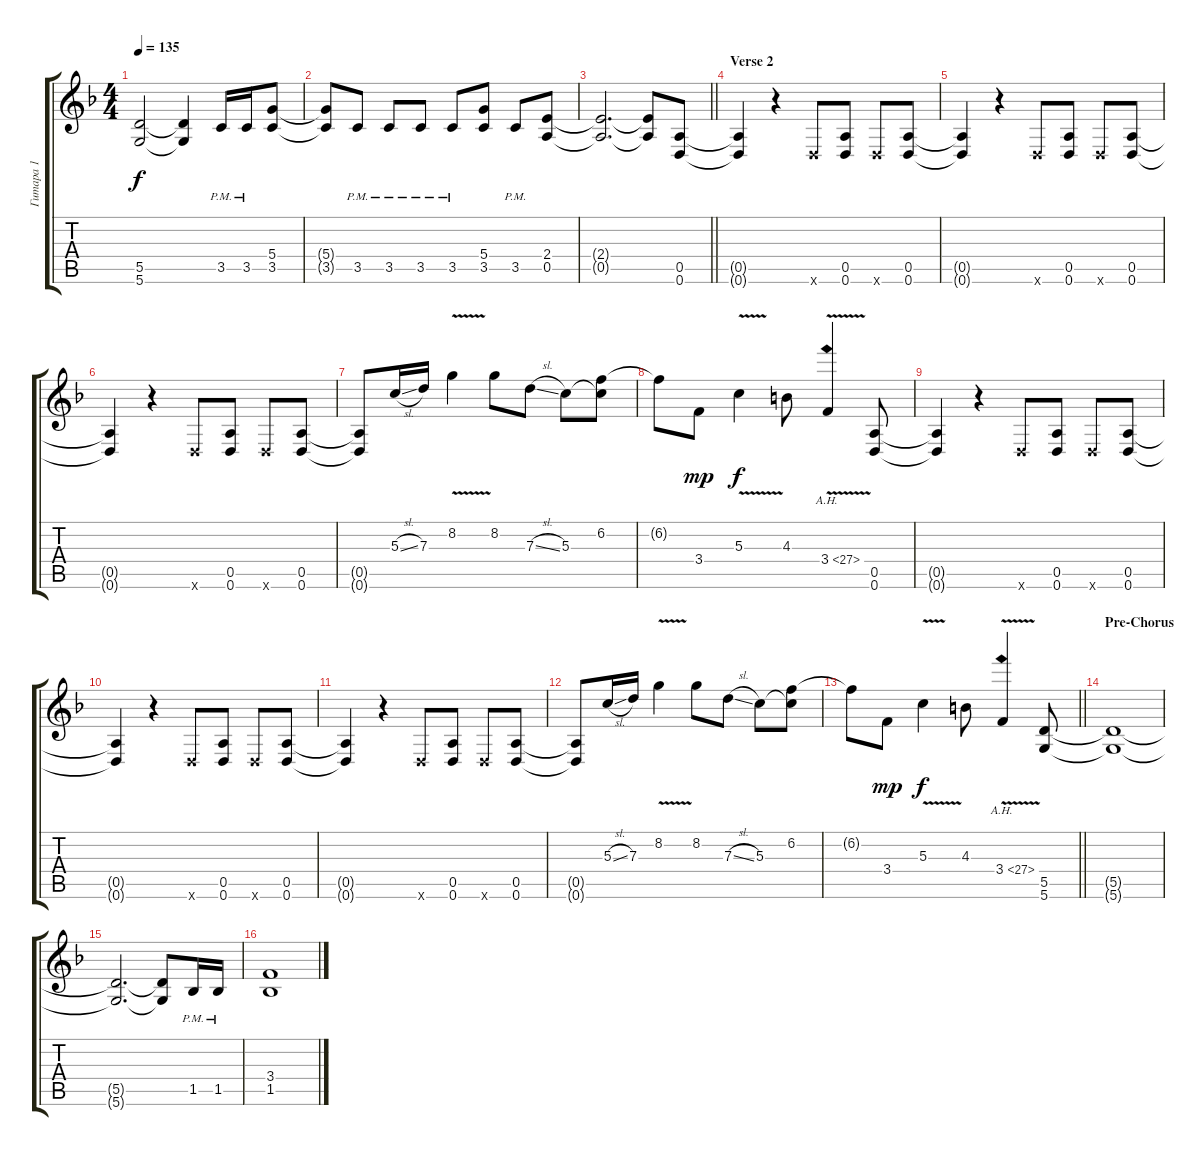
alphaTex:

\track ("Гитара 1" "Гитара 1") {instrument distortionguitar}
\staff {score tabs}
\tuning (E4 B3 G3 D3 A2 D2) {hide}
\ts (4 4)
\tempo 135
\clef g2
\ks dminor
(5.5{t} 5.6{t}).2{dy f} (5.5{t} 5.6{t}).4 3.5{pm}.16 3.5{pm}.16 (5.4 3.5).8 |
(5.4{t} 3.5{t}).8 3.5{pm}.8 3.5{pm}.8 3.5{pm}.8 3.5{pm}.8 (5.4 3.5).8 3.5{pm}.8 (2.4 0.5).8 |
\barLineRight lightlight
(2.4{t} 0.5{t}).2{d} (2.4{t} 0.5{t}).8 (0.5 0.6).8 |
\section ("" "Verse 2")
(0.5{t} 0.6{t}).4 r.4 0.6{x}.8 (0.5 0.6).8 0.6{x}.8 (0.5 0.6).8 |
(0.5{t} 0.6{t}).4 r.4 0.6{x}.8 (0.5 0.6).8 0.6{x}.8 (0.5 0.6).8 |
(0.5{t} 0.6{t}).4 r.4 0.6{x}.8 (0.5 0.6).8 0.6{x}.8 (0.5 0.6).8 |
(0.5{t} 0.6{t}).8 5.3{sl}.16 7.3.16 8.2{v}.4 8.2.8 7.3{sl}.8 5.3.8 (6.2 5.3{t}).8 |
6.2{t}.8 3.4.8{dy mp} 5.3{v}.4{dy f} 4.3.8 3.4{ah 24 v}.4 (0.5 0.6).8 |
(0.5{t} 0.6{t}).4 r.4 0.6{x}.8 (0.5 0.6).8 0.6{x}.8 (0.5 0.6).8 |
(0.5{t} 0.6{t}).4 r.4 0.6{x}.8 (0.5 0.6).8 0.6{x}.8 (0.5 0.6).8 |
(0.5{t} 0.6{t}).4 r.4 0.6{x}.8 (0.5 0.6).8 0.6{x}.8 (0.5 0.6).8 |
(0.5{t} 0.6{t}).8 5.3{sl}.16 7.3.16 8.2{v}.4 8.2.8 7.3{sl}.8 5.3.8 (6.2 5.3{t}).8 |
\barLineRight lightlight
6.2{t}.8 3.4.8{dy mp} 5.3{v}.4{dy f} 4.3.8 3.4{ah 24 v}.4 (5.5 5.6).8 |
\section ("" "Pre-Chorus")
(5.5{t} 5.6{t}).1 |
(5.5{t} 5.6{t}).2{d} (5.5{t} 5.6{t}).8 1.5{pm}.16 1.5{pm}.16 |
(3.4 1.5).1
